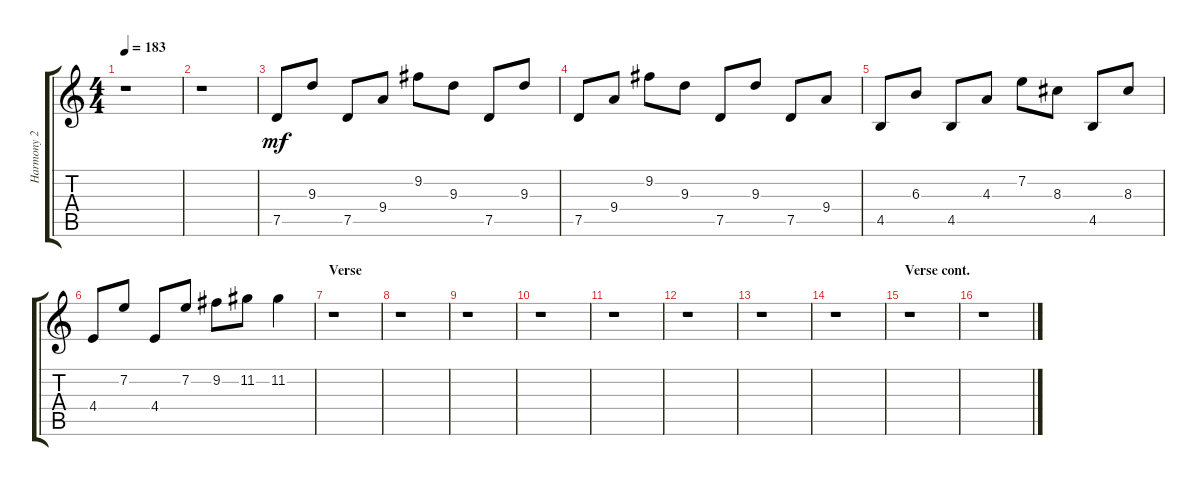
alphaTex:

\track ("Harmony 2" "Harmony 2") {instrument overdrivenguitar}
\staff {score tabs}
\tuning (D4 A3 F3 C3 G2 C2) {hide}
\ts (4 4)
\tempo 183
\clef g2
\ks aminor
r.1{dy mf} |
r.1 |
7.5.8 9.3.8 7.5.8 9.4.8 9.2.8 9.3.8 7.5.8 9.3.8 |
7.5.8 9.4.8 9.2.8 9.3.8 7.5.8 9.3.8 7.5.8 9.4.8 |
4.5.8 6.3.8 4.5.8 4.3.8 7.2.8 8.3.8 4.5.8 8.3.8 |
4.4.8 7.2.8 4.4.8 7.2.8 9.2.8 11.2.8 11.2.4 |
\section ("" "Verse")
r.1 |
r.1 |
r.1 |
r.1 |
r.1 |
r.1 |
r.1 |
r.1 |
\section ("" "Verse cont.")
r.1 |
r.1
